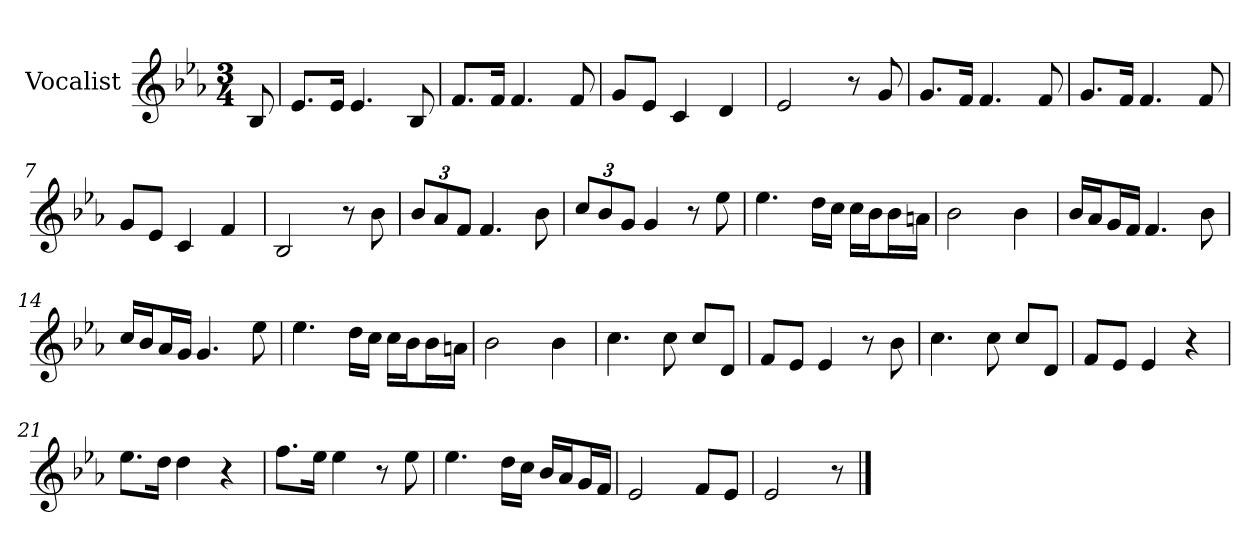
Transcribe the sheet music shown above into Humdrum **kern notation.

**kern
*part1
*staff1
*I"Vocalist
*k[b-e-a-]
*E-:
*M3/4
=
8B-
=1
8.e-L
16e-Jk
4.e-
8B-
=2
8.fL
16fJk
4.f
8f
=3
8gL
8e-J
4c
4d
=4
2e-
8r
8g
=5
8.gL
16fJk
4.f
8f
=6
8.gL
16fJk
4.f
8f
=7
8gL
8e-J
4c
4f
=8
2B-
8r
8b-
=9
12b-L
12a-
12fJ
4.f
8b-
=10
12ccL
12b-
12gJ
4g
8r
8ee-
=11
4.ee-
16ddLL
16ccJJ
16ccLL
16b-J
16b-L
16anJJ
=12
2b-
4b-
=13
16b-LL
16a-J
16gL
16fJJ
4.f
8b-
=14
16ccLL
16b-J
16a-L
16gJJ
4.g
8ee-
=15
4.ee-
16ddLL
16ccJJ
16ccLL
16b-J
16b-L
16anJJ
=16
2b-
4b-
=17
4.cc
8cc
8ccL
8dJ
=18
8fL
8e-J
4e-
8r
8b-
=19
4.cc
8cc
8ccL
8dJ
=20
8fL
8e-J
4e-
4r
=21
8.ee-L
16ddJk
4dd
4r
=22
8.ffL
16ee-Jk
4ee-
8r
8ee-
=23
4.ee-
16ddLL
16ccJJ
16b-LL
16a-J
16gL
16fJJ
=24
2e-
8fL
8e-J
=25
2e-
8r
==
*-
